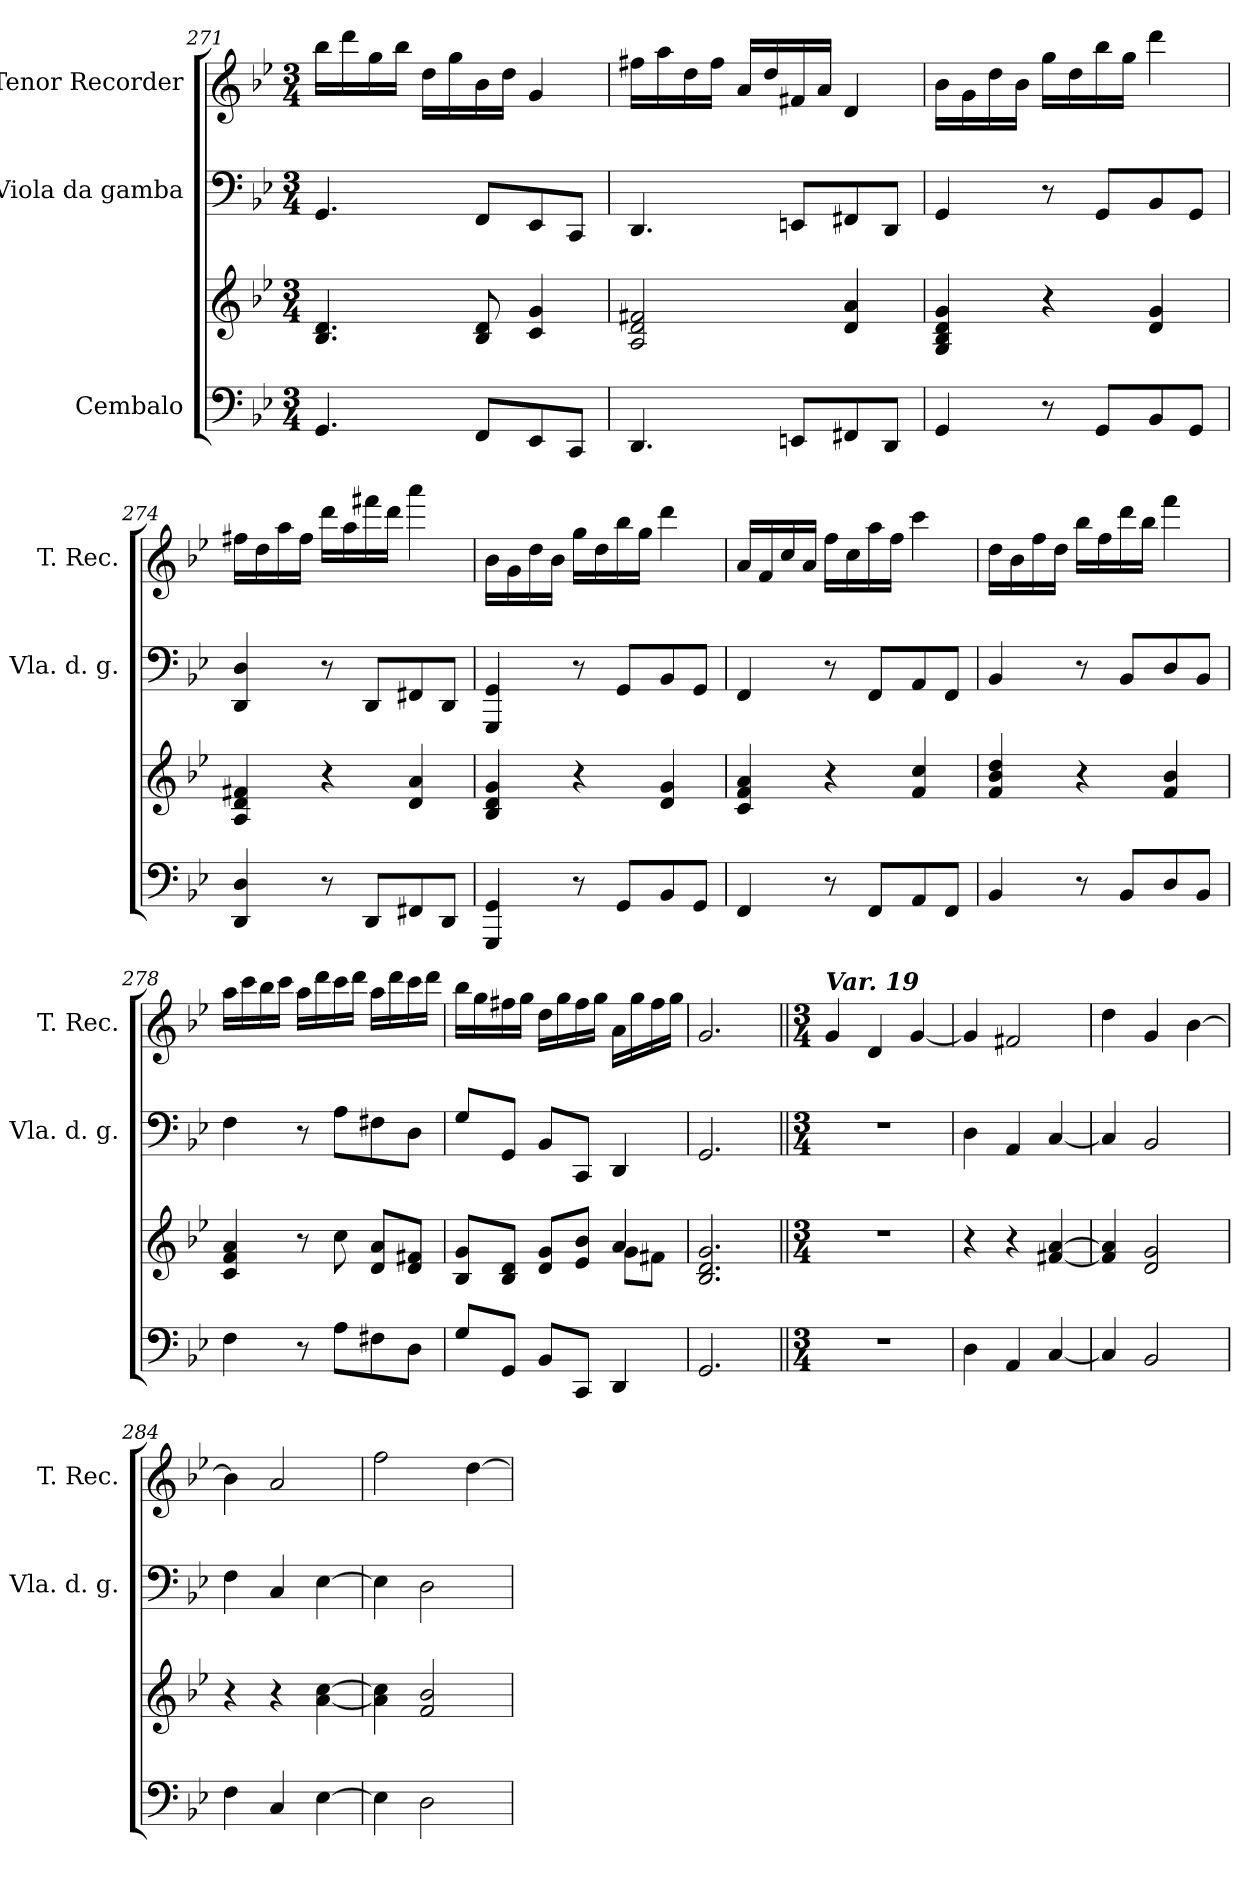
**kern	**kern	**kern	**kern
*part3	*part3	*part2	*part1
*staff4	*staff3	*staff2	*staff1
*I"Cembalo	*	*I"Viola da gamba	*I"Tenor Recorder
*	*	*I'Vla. d. g.	*I'T. Rec.
*clefF4	*clefG2	*clefF4	*clefG2
*k[b-e-]	*k[b-e-]	*k[b-e-]	*k[b-e-]
*M3/4	*M3/4	*M3/4	*M3/4
=271	=271	=271	=271
4.GG/	4.B-/ 4.d/	4.GG/	16bb-\LL
.	.	.	16ddd\
.	.	.	16gg\
.	.	.	16bb-\JJ
.	.	.	16dd\LL
.	.	.	16gg\
8FF/L	8B-/ 8d/	8FF/L	16b-\
.	.	.	16dd\JJ
8EE-/	4c/ 4g/	8EE-/	4g/
8CC/J	.	8CC/J	.
=272	=272	=272	=272
4.DD/	2A/ 2d/ 2f#X/	4.DD/	16ff#X\LL
.	.	.	16aa\
.	.	.	16dd\
.	.	.	16ff#\JJ
.	.	.	16a/LL
.	.	.	16dd/
8EEn/L	.	8EEn/L	16f#X/
.	.	.	16a/JJ
8FF#X/	4d/ 4a/	8FF#X/	4d/
8DD/J	.	8DD/J	.
!!LO:LB:g=z
=273	=273	=273	=273
4GG/	4G/ 4B-/ 4d/ 4g/	4GG/	16b-\LL
.	.	.	16g\
.	.	.	16dd\
.	.	.	16b-\JJ
8r	4r	8r	16gg\LL
.	.	.	16dd\
8GG/L	.	8GG/L	16bb-\
.	.	.	16gg\JJ
8BB-/	4d/ 4g/	8BB-/	4ddd\
8GG/J	.	8GG/J	.
=274	=274	=274	=274
4DD/ 4D/	4A/ 4d/ 4f#X/	4DD/ 4D/	16ff#X\LL
.	.	.	16dd\
.	.	.	16aa\
.	.	.	16ff#\JJ
8r	4r	8r	16ddd\LL
.	.	.	16aa\
8DD/L	.	8DD/L	16fff#X\
.	.	.	16ddd\JJ
8FF#X/	4d/ 4a/	8FF#X/	4aaa\
8DD/J	.	8DD/J	.
=275	=275	=275	=275
4GGG/ 4GG/	4B-/ 4d/ 4g/	4GGG/ 4GG/	16b-\LL
.	.	.	16g\
.	.	.	16dd\
.	.	.	16b-\JJ
8r	4r	8r	16gg\LL
.	.	.	16dd\
8GG/L	.	8GG/L	16bb-\
.	.	.	16gg\JJ
8BB-/	4d/ 4g/	8BB-/	4ddd\
8GG/J	.	8GG/J	.
=276	=276	=276	=276
4FF/	4c/ 4f/ 4a/	4FF/	16a/LL
.	.	.	16f/
.	.	.	16cc/
.	.	.	16a/JJ
8r	4r	8r	16ff\LL
.	.	.	16cc\
8FF/L	.	8FF/L	16aa\
.	.	.	16ff\JJ
8AA/	4f/ 4cc/	8AA/	4ccc\
8FF/J	.	8FF/J	.
=277	=277	=277	=277
4BB-/	4f/ 4b-/ 4dd/	4BB-/	16dd\LL
.	.	.	16b-\
.	.	.	16ff\
.	.	.	16dd\JJ
8r	4r	8r	16bb-\LL
.	.	.	16ff\
8BB-/L	.	8BB-/L	16ddd\
.	.	.	16bb-\JJ
8D/	4f/ 4b-/	8D/	4fff\
8BB-/J	.	8BB-/J	.
=278	=278	=278	=278
4F\	4c/ 4f/ 4a/	4F\	16aa\LL
.	.	.	16ccc\
.	.	.	16bb-\
.	.	.	16ccc\JJ
8r	8r	8r	16aa\LL
.	.	.	16ddd\
8A\L	8cc\	8A\L	16ccc\
.	.	.	16ddd\JJ
8F#X\	8d/ 8a/L	8F#X\	16aa\LL
.	.	.	16ddd\
8D\J	8d/ 8f#X/J	8D\J	16ccc\
.	.	.	16ddd\JJ
=279	=279	=279	=279
*	*^	*	*
8G/L	8B-/ 8g/L	2ryy	8G/L	16bb-\LL
.	.	.	.	16gg\
8GG/J	8B-/ 8d/J	.	8GG/J	16ff#X\
.	.	.	.	16gg\JJ
8BB-/L	8d/ 8g/L	.	8BB-/L	16dd\LL
.	.	.	.	16gg\
8CC/J	8e-/ 8b-/J	.	8CC/J	16ff#\
.	.	.	.	16gg\JJ
4DD/	4a/	8g\L	4DD/	16a\LL
.	.	.	.	16gg\
.	.	8f#X\J	.	16ff#\
.	.	.	.	16gg\JJ
*	*v	*v	*	*
=280	=280	=280	=280
2.GG/	2.B-/ 2.d/ 2.g/	2.GG/	2.g/
!!LO:LB:g=z
=281||	=281||	=281||	=281||
*M3/4	*M3/4	*M3/4	*M3/4
!	!	!	!LO:TX:a:Bi:t=Var. 19
2.r	2.r	2.r	4g/
.	.	.	4d/
.	.	.	[4g/
=282	=282	=282	=282
4D\	4r	4D\	4g/]
4AA/	4r	4AA/	2f#X/
[4C/	[4f#X/ [4a/	[4C/	.
=283	=283	=283	=283
4C/]	4f#/] 4a/]	4C/]	4dd\
2BB-/	2d/ 2g/	2BB-/	4g/
.	.	.	[4b-\
=284	=284	=284	=284
4F\	4r	4F\	4b-\]
4C/	4r	4C/	2a/
[4E-\	[4a\ [4cc\	[4E-\	.
=285	=285	=285	=285
4E-\]	4a\] 4cc\]	4E-\]	2ff\
2D\	2f/ 2b-/	2D\	.
.	.	.	[4dd\
=	=	=	=
*-	*-	*-	*-
